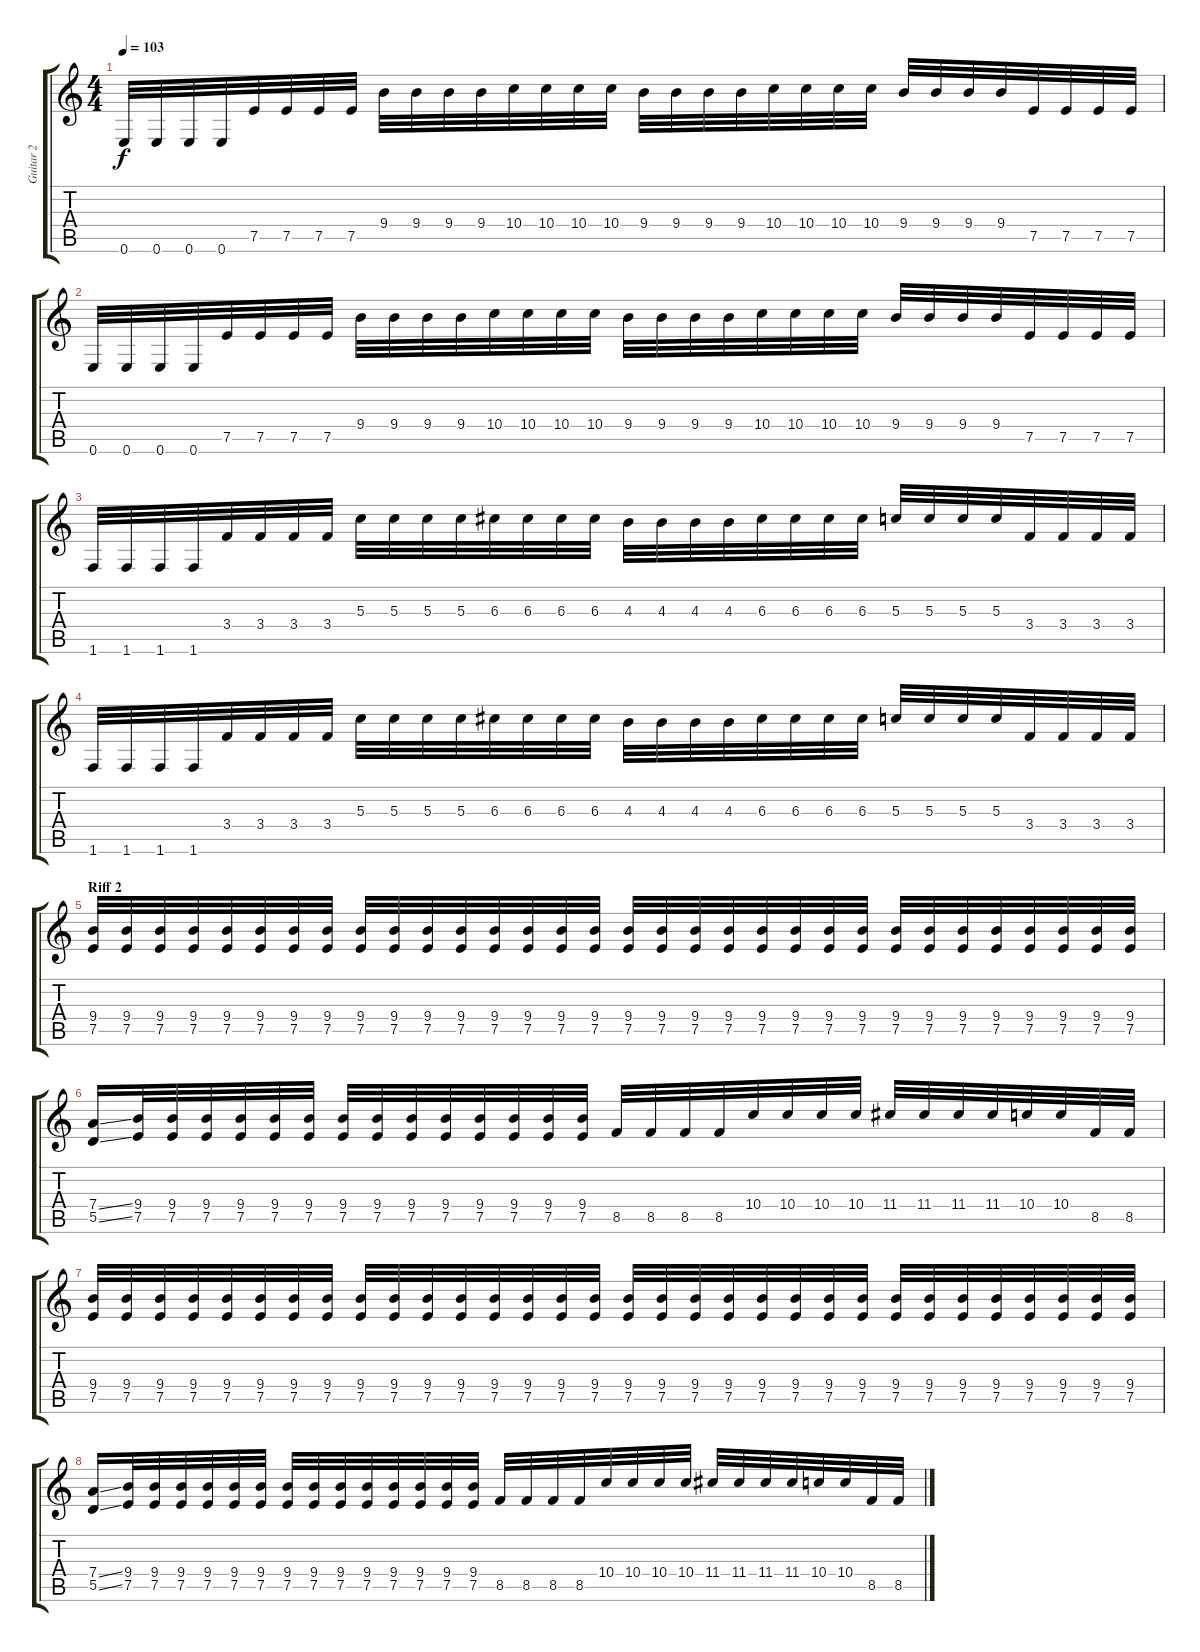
\track ("Guitar 2" "Guitar 2") {instrument overdrivenguitar}
\staff {score tabs}
\tuning (E4 B3 G3 D3 A2 E2) {hide}
\ts (4 4)
\tempo 103
\clef g2
\ks c
0.6.32{dy f} 0.6.32 0.6.32 0.6.32 7.5.32 7.5.32 7.5.32 7.5.32 9.4.32 9.4.32 9.4.32 9.4.32 10.4.32 10.4.32 10.4.32 10.4.32 9.4.32 9.4.32 9.4.32 9.4.32 10.4.32 10.4.32 10.4.32 10.4.32 9.4.32 9.4.32 9.4.32 9.4.32 7.5.32 7.5.32 7.5.32 7.5.32 |
0.6.32 0.6.32 0.6.32 0.6.32 7.5.32 7.5.32 7.5.32 7.5.32 9.4.32 9.4.32 9.4.32 9.4.32 10.4.32 10.4.32 10.4.32 10.4.32 9.4.32 9.4.32 9.4.32 9.4.32 10.4.32 10.4.32 10.4.32 10.4.32 9.4.32 9.4.32 9.4.32 9.4.32 7.5.32 7.5.32 7.5.32 7.5.32 |
1.6.32 1.6.32 1.6.32 1.6.32 3.4.32 3.4.32 3.4.32 3.4.32 5.3.32 5.3.32 5.3.32 5.3.32 6.3.32 6.3.32 6.3.32 6.3.32 4.3.32 4.3.32 4.3.32 4.3.32 6.3.32 6.3.32 6.3.32 6.3.32 5.3.32 5.3.32 5.3.32 5.3.32 3.4.32 3.4.32 3.4.32 3.4.32 |
1.6.32 1.6.32 1.6.32 1.6.32 3.4.32 3.4.32 3.4.32 3.4.32 5.3.32 5.3.32 5.3.32 5.3.32 6.3.32 6.3.32 6.3.32 6.3.32 4.3.32 4.3.32 4.3.32 4.3.32 6.3.32 6.3.32 6.3.32 6.3.32 5.3.32 5.3.32 5.3.32 5.3.32 3.4.32 3.4.32 3.4.32 3.4.32 |
\section ("" "Riff 2")
(9.4 7.5).32 (9.4 7.5).32 (9.4 7.5).32 (9.4 7.5).32 (9.4 7.5).32 (9.4 7.5).32 (9.4 7.5).32 (9.4 7.5).32 (9.4 7.5).32 (9.4 7.5).32 (9.4 7.5).32 (9.4 7.5).32 (9.4 7.5).32 (9.4 7.5).32 (9.4 7.5).32 (9.4 7.5).32 (9.4 7.5).32 (9.4 7.5).32 (9.4 7.5).32 (9.4 7.5).32 (9.4 7.5).32 (9.4 7.5).32 (9.4 7.5).32 (9.4 7.5).32 (9.4 7.5).32 (9.4 7.5).32 (9.4 7.5).32 (9.4 7.5).32 (9.4 7.5).32 (9.4 7.5).32 (9.4 7.5).32 (9.4 7.5).32 |
(7.4{ss} 5.5{ss}).16 (9.4 7.5).32 (9.4 7.5).32 (9.4 7.5).32 (9.4 7.5).32 (9.4 7.5).32 (9.4 7.5).32 (9.4 7.5).32 (9.4 7.5).32 (9.4 7.5).32 (9.4 7.5).32 (9.4 7.5).32 (9.4 7.5).32 (9.4 7.5).32 (9.4 7.5).32 8.5.32 8.5.32 8.5.32 8.5.32 10.4.32 10.4.32 10.4.32 10.4.32 11.4.32 11.4.32 11.4.32 11.4.32 10.4.32 10.4.32 8.5.32 8.5.32 |
(9.4 7.5).32 (9.4 7.5).32 (9.4 7.5).32 (9.4 7.5).32 (9.4 7.5).32 (9.4 7.5).32 (9.4 7.5).32 (9.4 7.5).32 (9.4 7.5).32 (9.4 7.5).32 (9.4 7.5).32 (9.4 7.5).32 (9.4 7.5).32 (9.4 7.5).32 (9.4 7.5).32 (9.4 7.5).32 (9.4 7.5).32 (9.4 7.5).32 (9.4 7.5).32 (9.4 7.5).32 (9.4 7.5).32 (9.4 7.5).32 (9.4 7.5).32 (9.4 7.5).32 (9.4 7.5).32 (9.4 7.5).32 (9.4 7.5).32 (9.4 7.5).32 (9.4 7.5).32 (9.4 7.5).32 (9.4 7.5).32 (9.4 7.5).32 |
(7.4{ss} 5.5{ss}).16 (9.4 7.5).32 (9.4 7.5).32 (9.4 7.5).32 (9.4 7.5).32 (9.4 7.5).32 (9.4 7.5).32 (9.4 7.5).32 (9.4 7.5).32 (9.4 7.5).32 (9.4 7.5).32 (9.4 7.5).32 (9.4 7.5).32 (9.4 7.5).32 (9.4 7.5).32 8.5.32 8.5.32 8.5.32 8.5.32 10.4.32 10.4.32 10.4.32 10.4.32 11.4.32 11.4.32 11.4.32 11.4.32 10.4.32 10.4.32 8.5.32 8.5.32
